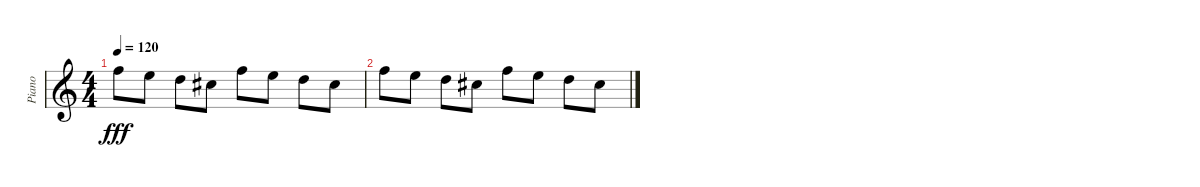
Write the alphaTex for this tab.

\track ("Piano" "Piano") {instrument acousticgrandpiano}
\staff {score}
\tuning (E4 B3 G3 D3 A2 D2) {hide}
\ts (4 4)
\tempo 120
\clef g2
\ks c
13.1.8{dy fff} 12.1.8 10.1.8 9.1.8 13.1.8 12.1.8 10.1.8 9.1.8 |
13.1.8 12.1.8 10.1.8 9.1.8 13.1.8 12.1.8 10.1.8 9.1.8
